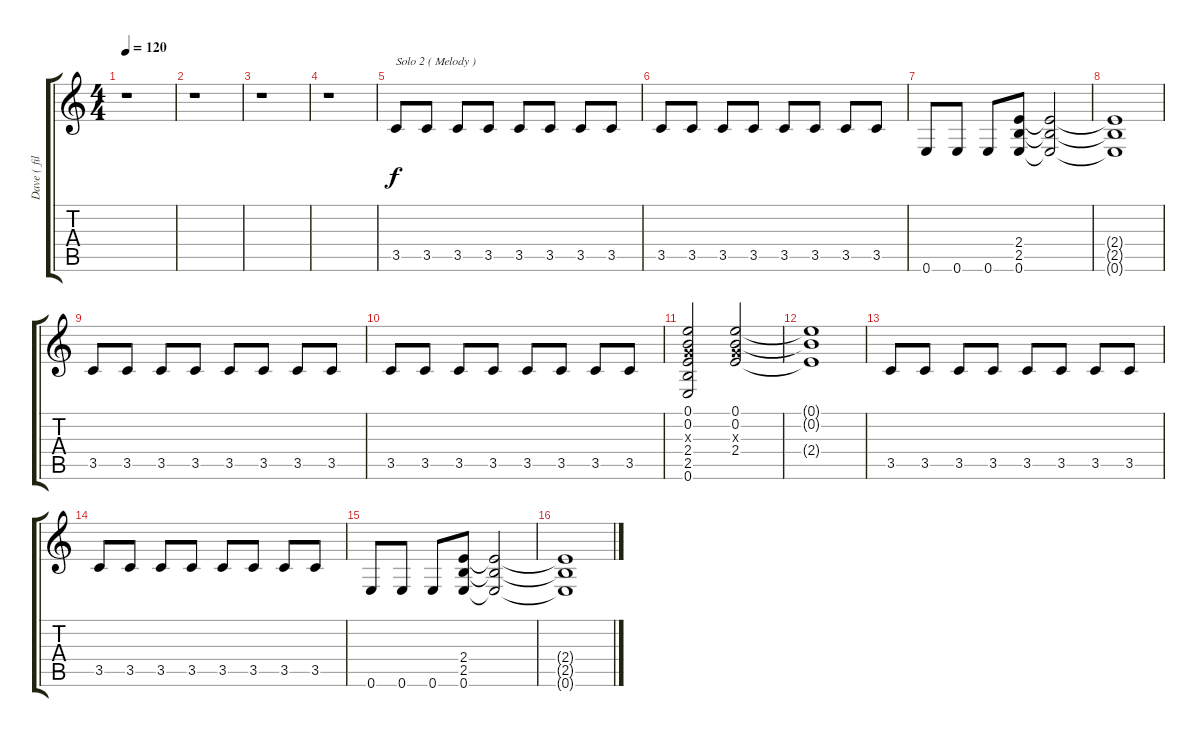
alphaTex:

\track ("Dave ( fills )" "Dave ( fil") {instrument distortionguitar}
\staff {score tabs}
\tuning (E4 B3 G3 D3 A2 E2) {hide}
\ts (4 4)
\tempo 120
\clef g2
\ks c
r.1{dy f} |
r.1 |
r.1 |
r.1 |
3.5.8{txt "Solo 2 ( Melody )" volume 11} 3.5.8 3.5.8 3.5.8 3.5.8 3.5.8 3.5.8 3.5.8 |
3.5.8 3.5.8 3.5.8 3.5.8 3.5.8 3.5.8 3.5.8 3.5.8 |
0.6.8 0.6.8 0.6.8 (2.4 2.5 0.6).8 (2.4{t} 2.5{t} 0.6{t}).2 |
(2.4{t} 2.5{t} 0.6{t}).1 |
3.5.8 3.5.8 3.5.8 3.5.8 3.5.8 3.5.8 3.5.8 3.5.8 |
3.5.8 3.5.8 3.5.8 3.5.8 3.5.8 3.5.8 3.5.8 3.5.8 |
(0.1 0.2 0.3{x} 2.4 2.5 0.6).2 (0.1 0.2 0.3{x} 2.4).2 |
(0.1{t} 0.2{t} 2.4{t}).1 |
3.5.8 3.5.8 3.5.8 3.5.8 3.5.8 3.5.8 3.5.8 3.5.8 |
3.5.8 3.5.8 3.5.8 3.5.8 3.5.8 3.5.8 3.5.8 3.5.8 |
0.6.8 0.6.8 0.6.8 (2.4 2.5 0.6).8 (2.4{t} 2.5{t} 0.6{t}).2 |
(2.4{t} 2.5{t} 0.6{t}).1
